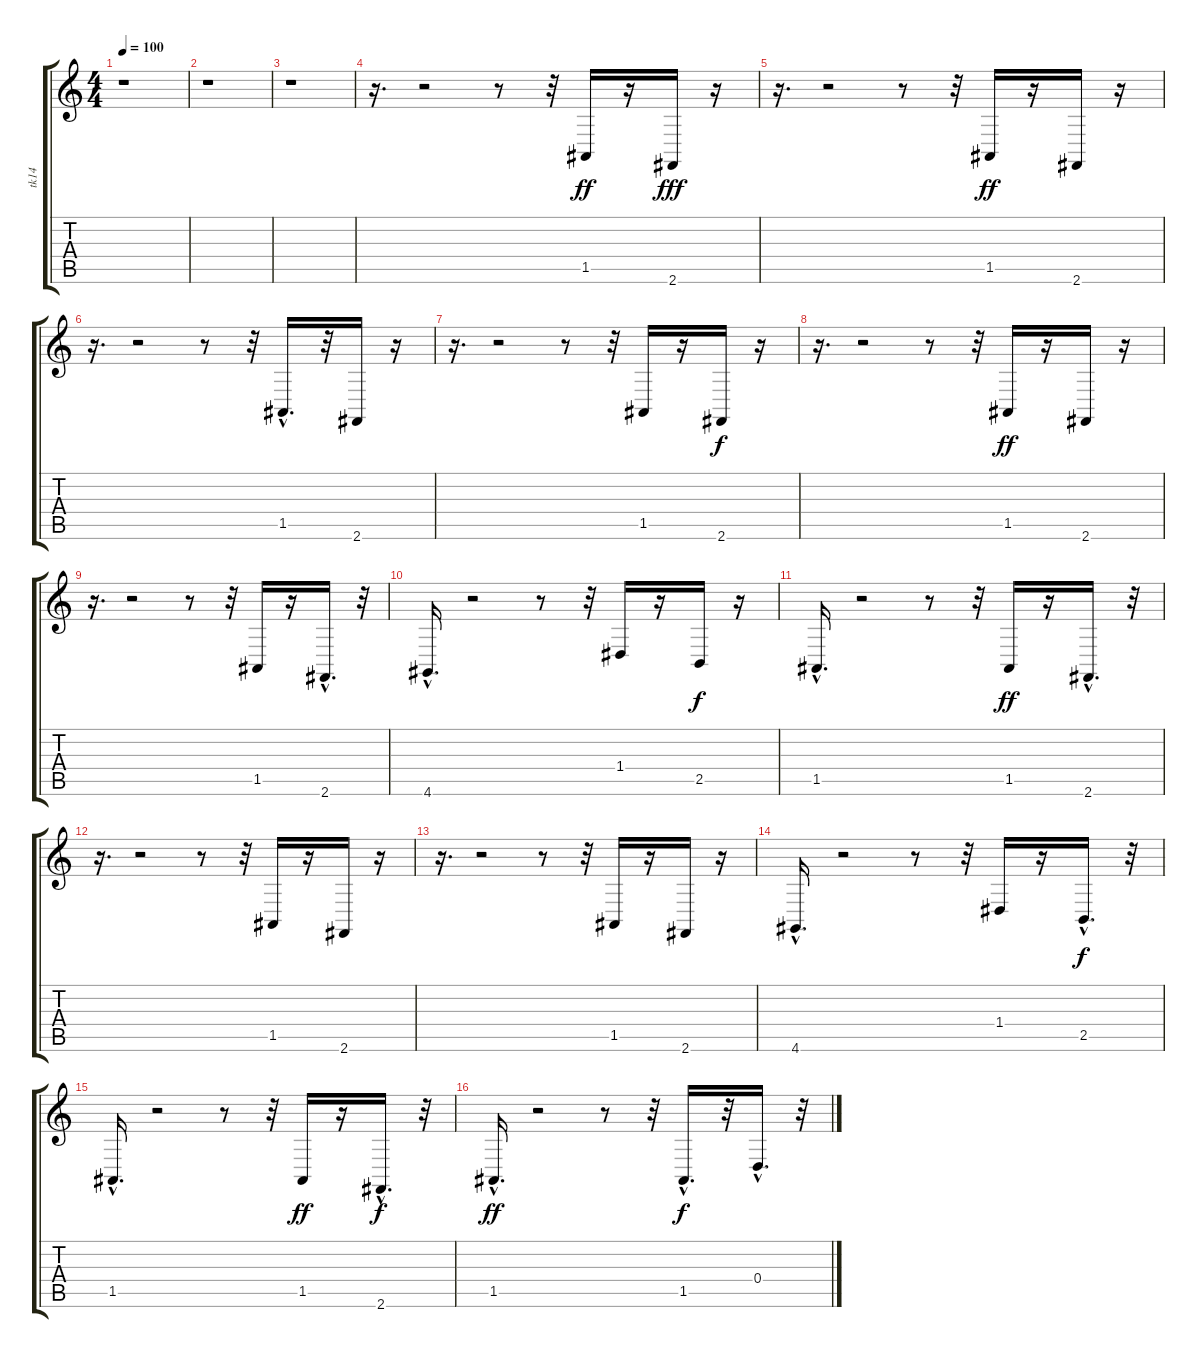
\track ("tk14" "tk14") {instrument lead1square}
\staff {score tabs}
\tuning (E4 B3 G3 D3 A2 E2) {hide}
\ts (4 4)
\tempo 100
\clef g2
\ks c
r.1{dy ff instrument lead1square} |
r.1 |
r.1 |
r.16{d balance 12} r.2 r.8 r.32 1.5.16 r.16 2.6.16{dy fff} r.16 |
r.16{d} r.2 r.8 r.32 1.5.16{dy ff} r.16 2.6.16 r.16 |
r.16{d} r.2 r.8 r.32 1.5{hac}.16{d} r.32 2.6.16 r.16 |
r.16{d} r.2 r.8 r.32 1.5.16 r.16 2.6.16{dy f} r.16 |
r.16{d} r.2 r.8 r.32 1.5.16{dy ff} r.16 2.6.16 r.16 |
r.16{d} r.2 r.8 r.32 1.5.16 r.16 2.6{hac}.16{d} r.32 |
4.6{hac}.16{d} r.2 r.8 r.32 1.4.16 r.16 2.5.16{dy f} r.16 |
1.5{hac}.16{d} r.2 r.8 r.32 1.5.16{dy ff} r.16 2.6{hac}.16{d} r.32 |
r.16{d} r.2 r.8 r.32 1.5.16 r.16 2.6.16 r.16 |
r.16{d} r.2 r.8 r.32 1.5.16 r.16 2.6.16 r.16 |
4.6{hac}.16{d} r.2 r.8 r.32 1.4.16 r.16 2.5{hac}.16{d dy f} r.32 |
1.5{hac}.16{d} r.2 r.8 r.32 1.5.16{dy ff} r.16 2.6{hac}.16{d dy f} r.32 |
1.5{hac}.16{d dy ff} r.2 r.8 r.32 1.5{hac}.16{d dy f} r.32 0.4{hac}.16{d} r.32
